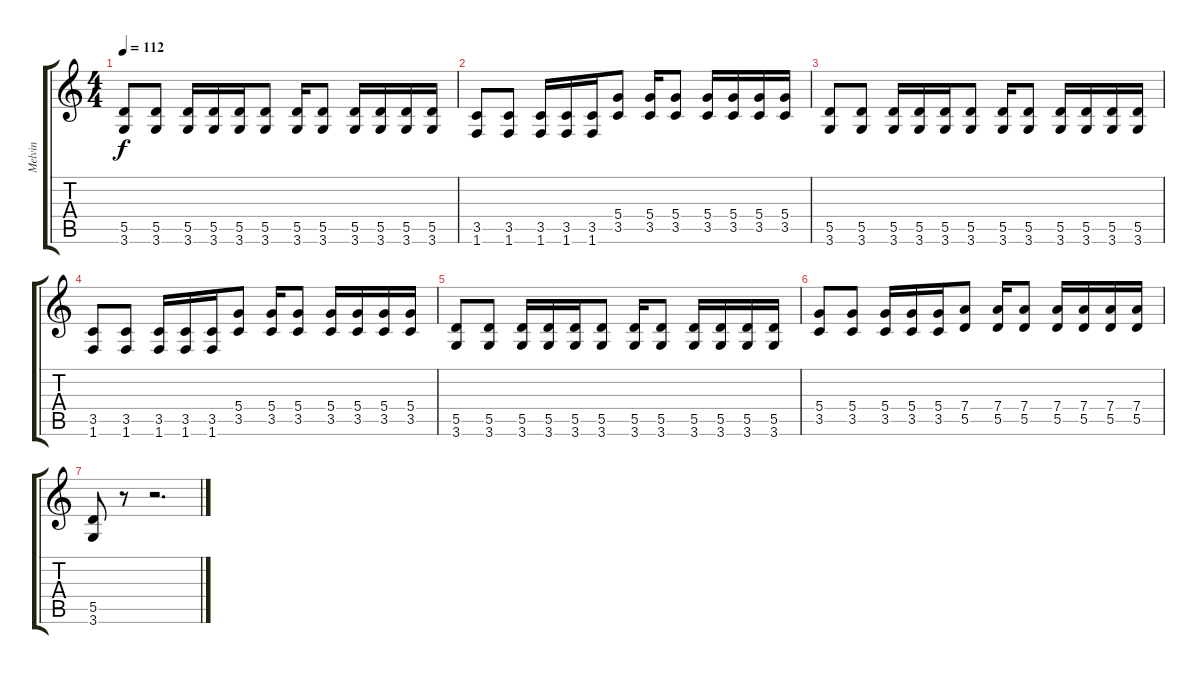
\track ("Melvin" "Melvin") {instrument distortionguitar}
\staff {score tabs}
\tuning (E4 B3 G3 D3 A2 E2) {hide}
\ts (4 4)
\tempo 112
\clef g2
\ks c
(5.5 3.6).8{dy f} (5.5 3.6).8 (5.5 3.6).16 (5.5 3.6).16 (5.5 3.6).16 (5.5 3.6).8 (5.5 3.6).16 (5.5 3.6).8 (5.5 3.6).16 (5.5 3.6).16 (5.5 3.6).16 (5.5 3.6).16 |
(3.5 1.6).8 (3.5 1.6).8 (3.5 1.6).16 (3.5 1.6).16 (3.5 1.6).16 (5.4 3.5).8 (5.4 3.5).16 (5.4 3.5).8 (5.4 3.5).16 (5.4 3.5).16 (5.4 3.5).16 (5.4 3.5).16 |
(5.5 3.6).8 (5.5 3.6).8 (5.5 3.6).16 (5.5 3.6).16 (5.5 3.6).16 (5.5 3.6).8 (5.5 3.6).16 (5.5 3.6).8 (5.5 3.6).16 (5.5 3.6).16 (5.5 3.6).16 (5.5 3.6).16 |
(3.5 1.6).8 (3.5 1.6).8 (3.5 1.6).16 (3.5 1.6).16 (3.5 1.6).16 (5.4 3.5).8 (5.4 3.5).16 (5.4 3.5).8 (5.4 3.5).16 (5.4 3.5).16 (5.4 3.5).16 (5.4 3.5).16 |
(5.5 3.6).8 (5.5 3.6).8 (5.5 3.6).16 (5.5 3.6).16 (5.5 3.6).16 (5.5 3.6).8 (5.5 3.6).16 (5.5 3.6).8 (5.5 3.6).16 (5.5 3.6).16 (5.5 3.6).16 (5.5 3.6).16 |
(5.4 3.5).8 (5.4 3.5).8 (5.4 3.5).16 (5.4 3.5).16 (5.4 3.5).16 (7.4 5.5).8 (7.4 5.5).16 (7.4 5.5).8 (7.4 5.5).16 (7.4 5.5).16 (7.4 5.5).16 (7.4 5.5).16 |
(5.5 3.6).8 r.8 r.2{d}
